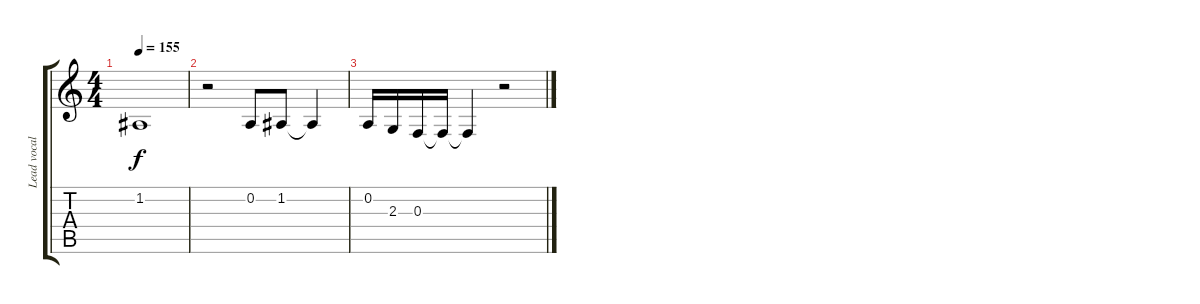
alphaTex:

\track ("Lead vocal" "Lead vocal") {instrument frenchhorn}
\staff {score tabs}
\tuning (D4 A3 F3 C3 G2 D2) {hide}
\ts (4 4)
\tempo 155
\clef g2
\ks c
1.2{t}.1{dy f} |
r.2 0.2.8 1.2.8 1.2{t}.4 |
0.2.16 2.3.16 0.3.16 0.3{t}.16 0.3{t}.4 r.2
